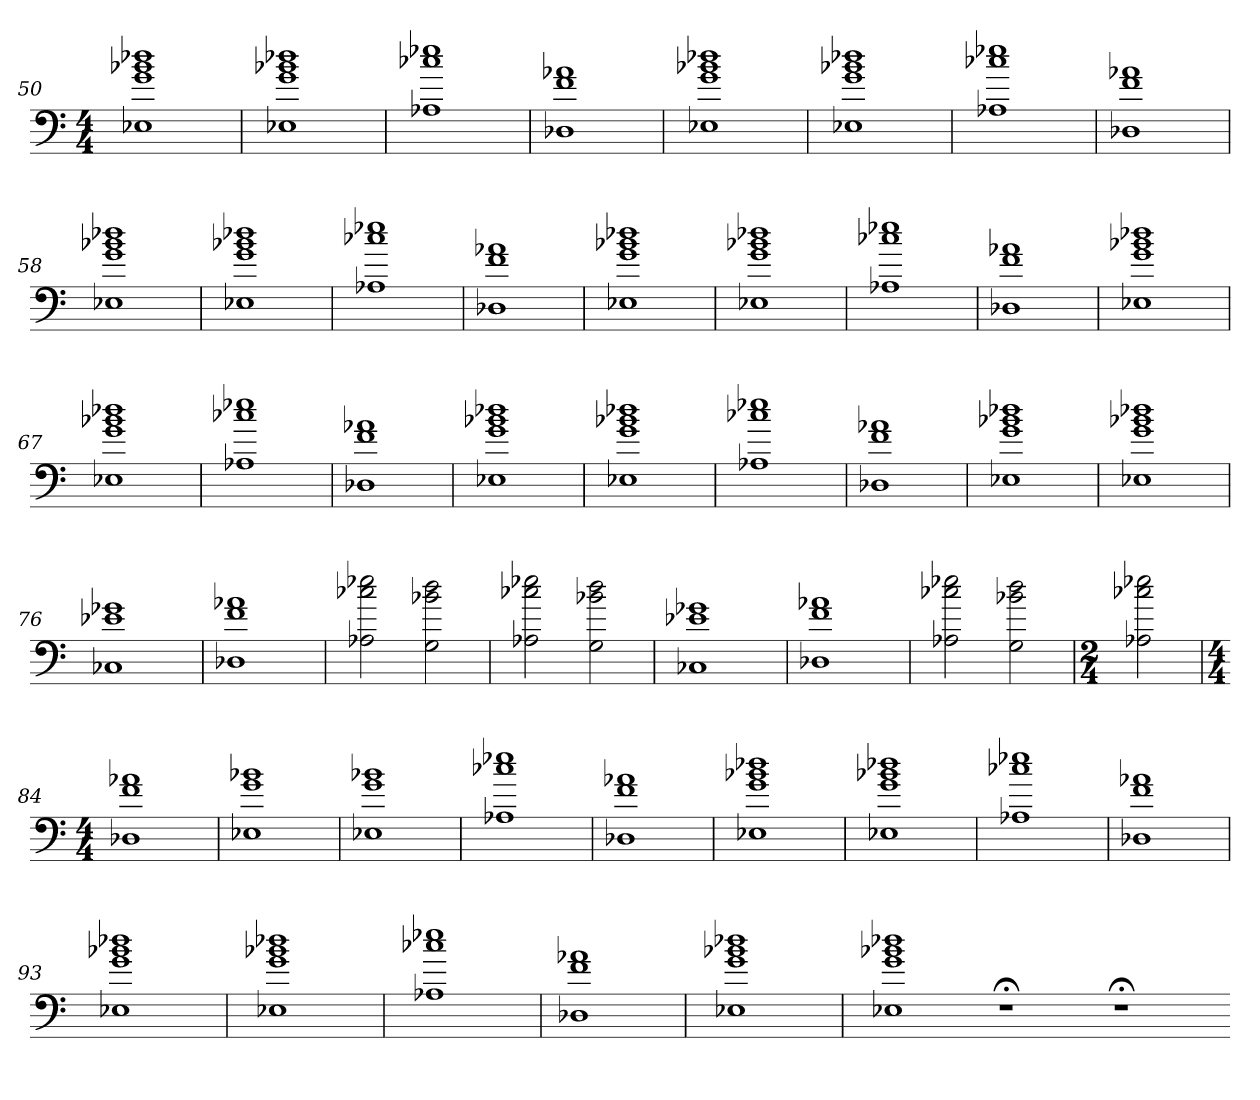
**kern
*part1
*staff1
*M4/4
=50
1E-X 1g 1b-X 1dd-X
=51
1E-X 1g 1b-X 1dd-X
=52
1A-X 1cc-X 1ee-X
=53
1D-X 1f 1a-X
=54
1E-X 1g 1b-X 1dd-X
=55
1E-X 1g 1b-X 1dd-X
=56
1A-X 1cc-X 1ee-X
=57
1D-X 1f 1a-X
=58
1E-X 1g 1b-X 1dd-X
=59
1E-X 1g 1b-X 1dd-X
=60
1A-X 1cc-X 1ee-X
=61
1D-X 1f 1a-X
=62
1E-X 1g 1b-X 1dd-X
=63
1E-X 1g 1b-X 1dd-X
=64
1A-X 1cc-X 1ee-X
=65
1D-X 1f 1a-X
=66
1E-X 1g 1b-X 1dd-X
=67
1E-X 1g 1b-X 1dd-X
=68
1A-X 1cc-X 1ee-X
=69
1D-X 1f 1a-X
=70
1E-X 1g 1b-X 1dd-X
=71
1E-X 1g 1b-X 1dd-X
=72
1A-X 1cc-X 1ee-X
=73
1D-X 1f 1a-X
=74
1E-X 1g 1b-X 1dd-X
=75
1E-X 1g 1b-X 1dd-X
=76
1C-X 1e-X 1g-X
=77
1D-X 1f 1a-X
=78
2A-X 2cc-X 2ee-X
2G 2b-X 2dd
=79
2A-X 2cc-X 2ee-X
2G 2b-X 2dd
=80
1C-X 1e-X 1g-X
=81
1D-X 1f 1a-X
=82
2A-X 2cc-X 2ee-X
2G 2b-X 2dd
=83
*M2/4
2A-X 2cc-X 2ee-X
=84
*M4/4
1D-X 1f 1a-X
=85
1E-X 1g 1b-X
=86
1E-X 1g 1b-X
=87
1A-X 1cc-X 1ee-X
=88
1D-X 1f 1a-X
=89
1E-X 1g 1b-X 1dd-X
=90
1E-X 1g 1b-X 1dd-X
=91
1A-X 1cc-X 1ee-X
=92
1D-X 1f 1a-X
=93
1E-X 1g 1b-X 1dd-X
=94
1E-X 1g 1b-X 1dd-X
=95
1A-X 1cc-X 1ee-X
=96
1D-X 1f 1a-X
=97
1E-X 1g 1b-X 1dd-X
=98
1E-X 1g 1b-X 1dd-X
1r;<
1r;<
=-
*-
